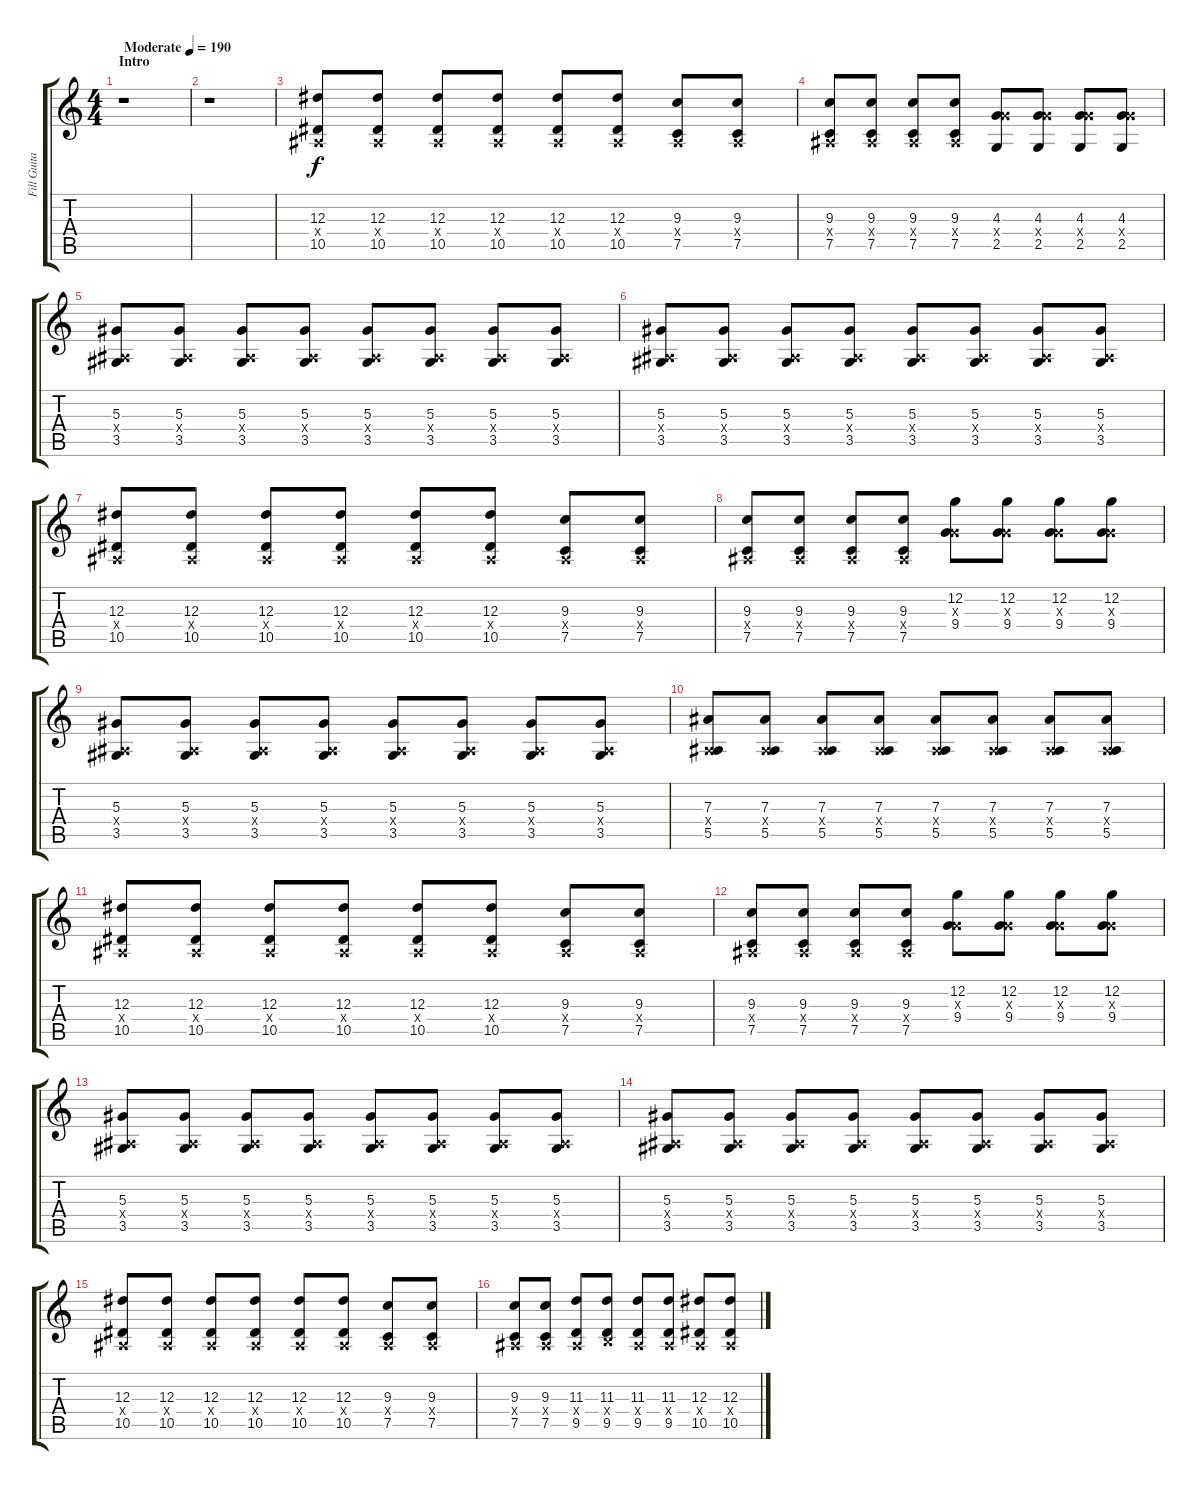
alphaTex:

\track ("Fill Guitar I" "Fill Guita") {instrument distortionguitar}
\staff {score tabs}
\tuning (C4 G3 Eb3 Bb2 F2 C2) {hide}
\ts (4 4)
\section ("" "Intro")
\tempo (190 "Moderate")
\clef g2
\ks c
r.1{dy f instrument distortionguitar} |
r.1 |
(12.3 0.4{x} 10.5).8 (12.3 0.4{x} 10.5).8 (12.3 0.4{x} 10.5).8 (12.3 0.4{x} 10.5).8 (12.3 0.4{x} 10.5).8 (12.3 0.4{x} 10.5).8 (9.3 0.4{x} 7.5).8 (9.3 0.4{x} 7.5).8 |
(9.3 0.4{x} 7.5).8 (9.3 0.4{x} 7.5).8 (9.3 0.4{x} 7.5).8 (9.3 0.4{x} 7.5).8 (4.3 9.4{x} 2.5).8 (4.3 9.4{x} 2.5).8 (4.3 9.4{x} 2.5).8 (4.3 9.4{x} 2.5).8 |
(5.3 0.4{x} 3.5).8 (5.3 0.4{x} 3.5).8 (5.3 0.4{x} 3.5).8 (5.3 0.4{x} 3.5).8 (5.3 0.4{x} 3.5).8 (5.3 0.4{x} 3.5).8 (5.3 0.4{x} 3.5).8 (5.3 0.4{x} 3.5).8 |
(5.3 0.4{x} 3.5).8 (5.3 0.4{x} 3.5).8 (5.3 0.4{x} 3.5).8 (5.3 0.4{x} 3.5).8 (5.3 0.4{x} 3.5).8 (5.3 0.4{x} 3.5).8 (5.3 0.4{x} 3.5).8 (5.3 0.4{x} 3.5).8 |
(12.3 0.4{x} 10.5).8 (12.3 0.4{x} 10.5).8 (12.3 0.4{x} 10.5).8 (12.3 0.4{x} 10.5).8 (12.3 0.4{x} 10.5).8 (12.3 0.4{x} 10.5).8 (9.3 0.4{x} 7.5).8 (9.3 0.4{x} 7.5).8 |
(9.3 0.4{x} 7.5).8 (9.3 0.4{x} 7.5).8 (9.3 0.4{x} 7.5).8 (9.3 0.4{x} 7.5).8 (12.2 4.3{x} 9.4).8 (12.2 4.3{x} 9.4).8 (12.2 4.3{x} 9.4).8 (12.2 4.3{x} 9.4).8 |
(5.3 0.4{x} 3.5).8 (5.3 0.4{x} 3.5).8 (5.3 0.4{x} 3.5).8 (5.3 0.4{x} 3.5).8 (5.3 0.4{x} 3.5).8 (5.3 0.4{x} 3.5).8 (5.3 0.4{x} 3.5).8 (5.3 0.4{x} 3.5).8 |
(7.3 0.4{x} 5.5).8 (7.3 0.4{x} 5.5).8 (7.3 0.4{x} 5.5).8 (7.3 0.4{x} 5.5).8 (7.3 0.4{x} 5.5).8 (7.3 0.4{x} 5.5).8 (7.3 0.4{x} 5.5).8 (7.3 0.4{x} 5.5).8 |
(12.3 0.4{x} 10.5).8 (12.3 0.4{x} 10.5).8 (12.3 0.4{x} 10.5).8 (12.3 0.4{x} 10.5).8 (12.3 0.4{x} 10.5).8 (12.3 0.4{x} 10.5).8 (9.3 0.4{x} 7.5).8 (9.3 0.4{x} 7.5).8 |
(9.3 0.4{x} 7.5).8 (9.3 0.4{x} 7.5).8 (9.3 0.4{x} 7.5).8 (9.3 0.4{x} 7.5).8 (12.2 4.3{x} 9.4).8 (12.2 4.3{x} 9.4).8 (12.2 4.3{x} 9.4).8 (12.2 4.3{x} 9.4).8 |
(5.3 0.4{x} 3.5).8 (5.3 0.4{x} 3.5).8 (5.3 0.4{x} 3.5).8 (5.3 0.4{x} 3.5).8 (5.3 0.4{x} 3.5).8 (5.3 0.4{x} 3.5).8 (5.3 0.4{x} 3.5).8 (5.3 0.4{x} 3.5).8 |
(5.3 0.4{x} 3.5).8 (5.3 0.4{x} 3.5).8 (5.3 0.4{x} 3.5).8 (5.3 0.4{x} 3.5).8 (5.3 0.4{x} 3.5).8 (5.3 0.4{x} 3.5).8 (5.3 0.4{x} 3.5).8 (5.3 0.4{x} 3.5).8 |
(12.3 0.4{x} 10.5).8 (12.3 0.4{x} 10.5).8 (12.3 0.4{x} 10.5).8 (12.3 0.4{x} 10.5).8 (12.3 0.4{x} 10.5).8 (12.3 0.4{x} 10.5).8 (9.3 0.4{x} 7.5).8 (9.3 0.4{x} 7.5).8 |
(9.3 0.4{x} 7.5).8 (9.3 0.4{x} 7.5).8 (11.3 0.4{x} 9.5).8 (11.3 1.4{x} 9.5).8 (11.3 0.4{x} 9.5).8 (11.3 0.4{x} 9.5).8 (12.3 0.4{x} 10.5).8 (12.3 0.4{x} 10.5).8
